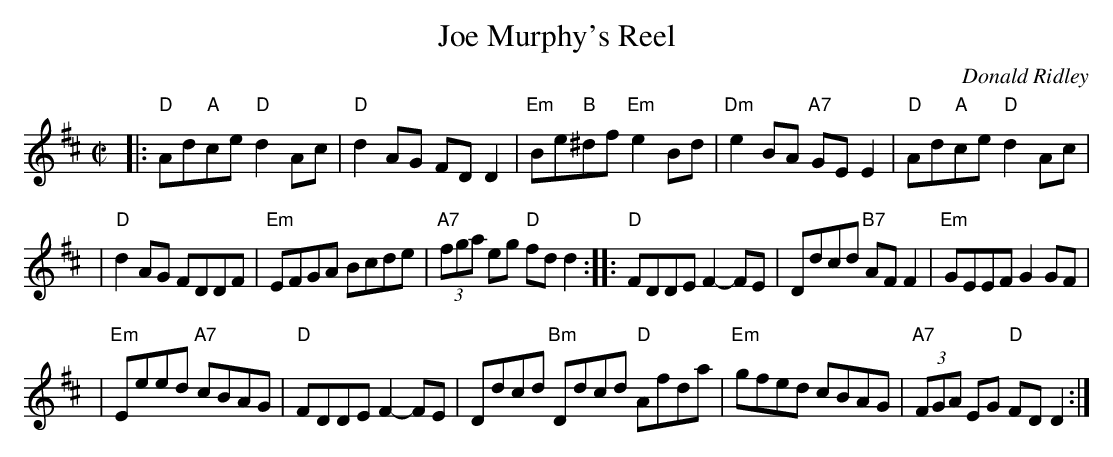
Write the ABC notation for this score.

X:1
T: Joe Murphy's Reel
C: Donald Ridley
M: C|
L: 1/8
K: D
|: "D"Ad"A"ce "D"d2Ac | "D"d2AG FDD2 | "Em"Be"B"^df "Em"e2Bd | "Dm"e2BA "A7"GEE2 |  "D"Ad"A"ce "D"d2Ac |
| "D"d2AG FDDF | "Em"EFGA Bcde | "A7"(3fga eg "D"fdd2 :: "D"FDDE F2-FE | Ddcd "B7"AFF2 | "Em"GEEF G2GF |
| "Em"Eeed "A7"cBAG |  "D"FDDE F2-FE | Ddcd "Bm"Ddcd "D"Afda | "Em"gfed cBAG | "A7"(3FGA EG "D"FDD2 :|
